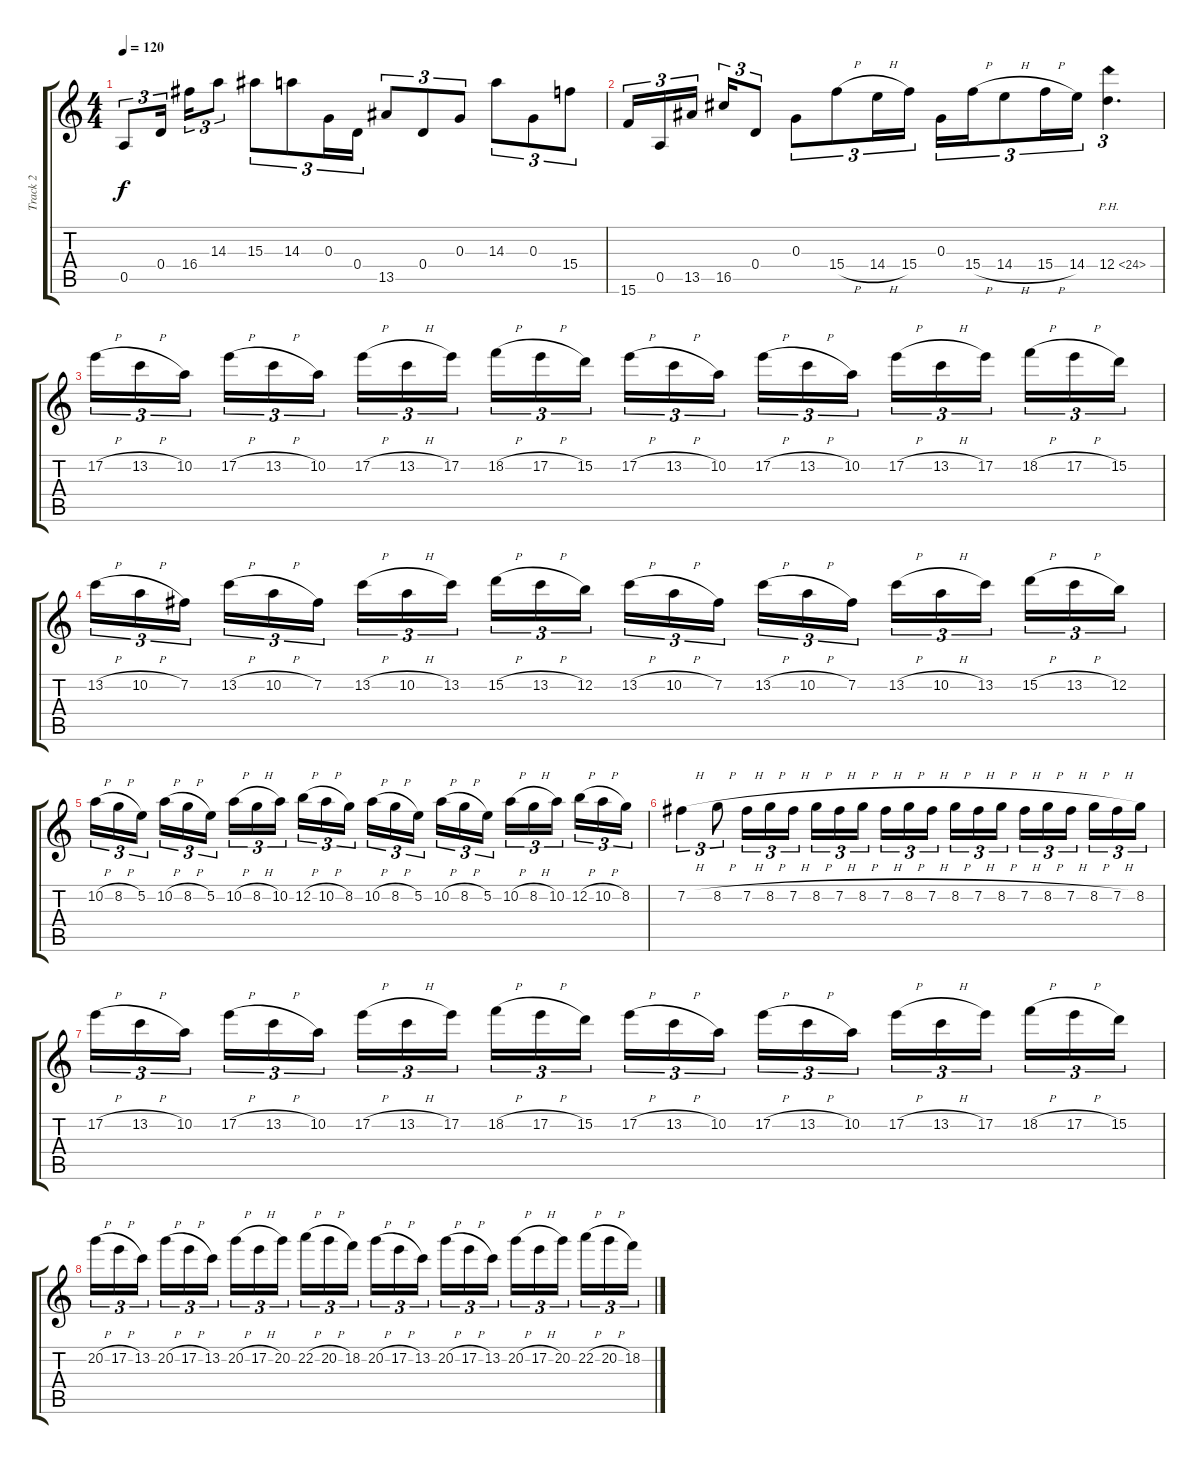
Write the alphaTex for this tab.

\track ("Track 2" "Track 2") {instrument distortionguitar}
\staff {score tabs}
\tuning (E4 B3 G3 D3 A2 D2) {hide}
\ts (4 4)
\tempo 120
\clef g2
\ks c
0.5.8{tu (3 2) dy f} 0.4.16{tu (3 2) beam splitsecondary} 16.4.16{tu (3 2)} 14.3.8{tu (3 2)} 15.3.8{tu (3 2)} 14.3.8{tu (3 2)} 0.3.16{tu (3 2)} 0.4.16{tu (3 2)} 13.5.8{tu (3 2)} 0.4.8{tu (3 2)} 0.3.8{tu (3 2)} 14.3.8{tu (3 2)} 0.3.8{tu (3 2)} 15.4.8{tu (3 2)} |
15.6.16{tu (3 2)} 0.5.16{tu (3 2)} 13.5.16{tu (3 2) beam splitsecondary} 16.5.16{tu (3 2)} 0.4.8{tu (3 2)} 0.3.8{tu (3 2)} 15.4{h}.8{tu (3 2)} 14.4{h}.16{tu (3 2)} 15.4.16{tu (3 2)} 0.3.16{tu (3 2)} 15.4{h}.16{tu (3 2)} 14.4{h}.8{tu (3 2)} 15.4{h}.16{tu (3 2)} 14.4.16{tu (3 2)} 12.4{ph 12}.4{d tu (3 2)} |
17.2{h}.16{tu (3 2)} 13.2{h}.16{tu (3 2)} 10.2.16{tu (3 2) beam splitsecondary} 17.2{h}.16{tu (3 2)} 13.2{h}.16{tu (3 2)} 10.2.16{tu (3 2)} 17.2{h}.16{tu (3 2)} 13.2{h}.16{tu (3 2)} 17.2.16{tu (3 2) beam splitsecondary} 18.2{h}.16{tu (3 2)} 17.2{h}.16{tu (3 2)} 15.2.16{tu (3 2)} 17.2{h}.16{tu (3 2)} 13.2{h}.16{tu (3 2)} 10.2.16{tu (3 2) beam splitsecondary} 17.2{h}.16{tu (3 2)} 13.2{h}.16{tu (3 2)} 10.2.16{tu (3 2)} 17.2{h}.16{tu (3 2)} 13.2{h}.16{tu (3 2)} 17.2.16{tu (3 2) beam splitsecondary} 18.2{h}.16{tu (3 2)} 17.2{h}.16{tu (3 2)} 15.2.16{tu (3 2)} |
13.2{h}.16{tu (3 2)} 10.2{h}.16{tu (3 2)} 7.2.16{tu (3 2) beam splitsecondary} 13.2{h}.16{tu (3 2)} 10.2{h}.16{tu (3 2)} 7.2.16{tu (3 2)} 13.2{h}.16{tu (3 2)} 10.2{h}.16{tu (3 2)} 13.2.16{tu (3 2) beam splitsecondary} 15.2{h}.16{tu (3 2)} 13.2{h}.16{tu (3 2)} 12.2.16{tu (3 2)} 13.2{h}.16{tu (3 2)} 10.2{h}.16{tu (3 2)} 7.2.16{tu (3 2) beam splitsecondary} 13.2{h}.16{tu (3 2)} 10.2{h}.16{tu (3 2)} 7.2.16{tu (3 2)} 13.2{h}.16{tu (3 2)} 10.2{h}.16{tu (3 2)} 13.2.16{tu (3 2) beam splitsecondary} 15.2{h}.16{tu (3 2)} 13.2{h}.16{tu (3 2)} 12.2.16{tu (3 2)} |
10.2{h}.16{tu (3 2)} 8.2{h}.16{tu (3 2)} 5.2.16{tu (3 2) beam splitsecondary} 10.2{h}.16{tu (3 2)} 8.2{h}.16{tu (3 2)} 5.2.16{tu (3 2)} 10.2{h}.16{tu (3 2)} 8.2{h}.16{tu (3 2)} 10.2.16{tu (3 2) beam splitsecondary} 12.2{h}.16{tu (3 2)} 10.2{h}.16{tu (3 2)} 8.2.16{tu (3 2)} 10.2{h}.16{tu (3 2)} 8.2{h}.16{tu (3 2)} 5.2.16{tu (3 2) beam splitsecondary} 10.2{h}.16{tu (3 2)} 8.2{h}.16{tu (3 2)} 5.2.16{tu (3 2)} 10.2{h}.16{tu (3 2)} 8.2{h}.16{tu (3 2)} 10.2.16{tu (3 2) beam splitsecondary} 12.2{h}.16{tu (3 2)} 10.2{h}.16{tu (3 2)} 8.2.16{tu (3 2)} |
7.2{h}.4{tu (3 2)} 8.2{h}.8{tu (3 2)} 7.2{h}.16{tu (3 2)} 8.2{h}.16{tu (3 2)} 7.2{h}.16{tu (3 2) beam splitsecondary} 8.2{h}.16{tu (3 2)} 7.2{h}.16{tu (3 2)} 8.2{h}.16{tu (3 2)} 7.2{h}.16{tu (3 2)} 8.2{h}.16{tu (3 2)} 7.2{h}.16{tu (3 2) beam splitsecondary} 8.2{h}.16{tu (3 2)} 7.2{h}.16{tu (3 2)} 8.2{h}.16{tu (3 2)} 7.2{h}.16{tu (3 2)} 8.2{h}.16{tu (3 2)} 7.2{h}.16{tu (3 2) beam splitsecondary} 8.2{h}.16{tu (3 2)} 7.2{h}.16{tu (3 2)} 8.2.16{tu (3 2)} |
17.2{h}.16{tu (3 2)} 13.2{h}.16{tu (3 2)} 10.2.16{tu (3 2) beam splitsecondary} 17.2{h}.16{tu (3 2)} 13.2{h}.16{tu (3 2)} 10.2.16{tu (3 2)} 17.2{h}.16{tu (3 2)} 13.2{h}.16{tu (3 2)} 17.2.16{tu (3 2) beam splitsecondary} 18.2{h}.16{tu (3 2)} 17.2{h}.16{tu (3 2)} 15.2.16{tu (3 2)} 17.2{h}.16{tu (3 2)} 13.2{h}.16{tu (3 2)} 10.2.16{tu (3 2) beam splitsecondary} 17.2{h}.16{tu (3 2)} 13.2{h}.16{tu (3 2)} 10.2.16{tu (3 2)} 17.2{h}.16{tu (3 2)} 13.2{h}.16{tu (3 2)} 17.2.16{tu (3 2) beam splitsecondary} 18.2{h}.16{tu (3 2)} 17.2{h}.16{tu (3 2)} 15.2.16{tu (3 2)} |
20.2{h}.16{tu (3 2)} 17.2{h}.16{tu (3 2)} 13.2.16{tu (3 2) beam splitsecondary} 20.2{h}.16{tu (3 2)} 17.2{h}.16{tu (3 2)} 13.2.16{tu (3 2)} 20.2{h}.16{tu (3 2)} 17.2{h}.16{tu (3 2)} 20.2.16{tu (3 2) beam splitsecondary} 22.2{h}.16{tu (3 2)} 20.2{h}.16{tu (3 2)} 18.2.16{tu (3 2)} 20.2{h}.16{tu (3 2)} 17.2{h}.16{tu (3 2)} 13.2.16{tu (3 2) beam splitsecondary} 20.2{h}.16{tu (3 2)} 17.2{h}.16{tu (3 2)} 13.2.16{tu (3 2)} 20.2{h}.16{tu (3 2)} 17.2{h}.16{tu (3 2)} 20.2.16{tu (3 2) beam splitsecondary} 22.2{h}.16{tu (3 2)} 20.2{h}.16{tu (3 2)} 18.2.16{tu (3 2)}
